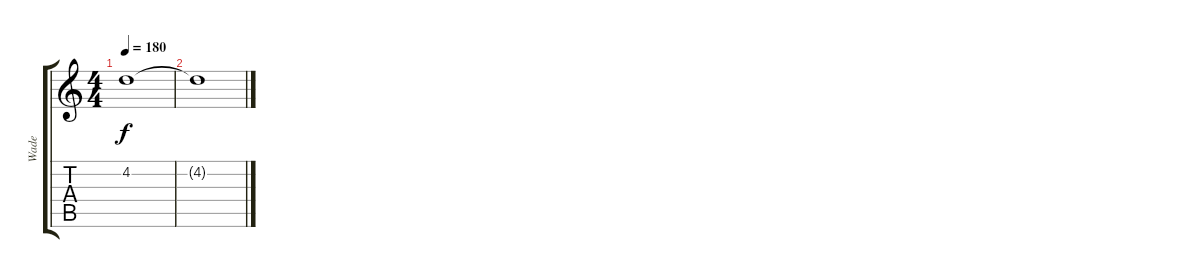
\track ("Wade" "Wade") {instrument distortionguitar}
\staff {score tabs}
\tuning (Eb4 Bb3 Gb3 Db3 Ab2 Eb2) {hide}
\ts (4 4)
\tempo 180
\clef g2
\ks c
4.2.1{dy f} |
4.2{t}.1
